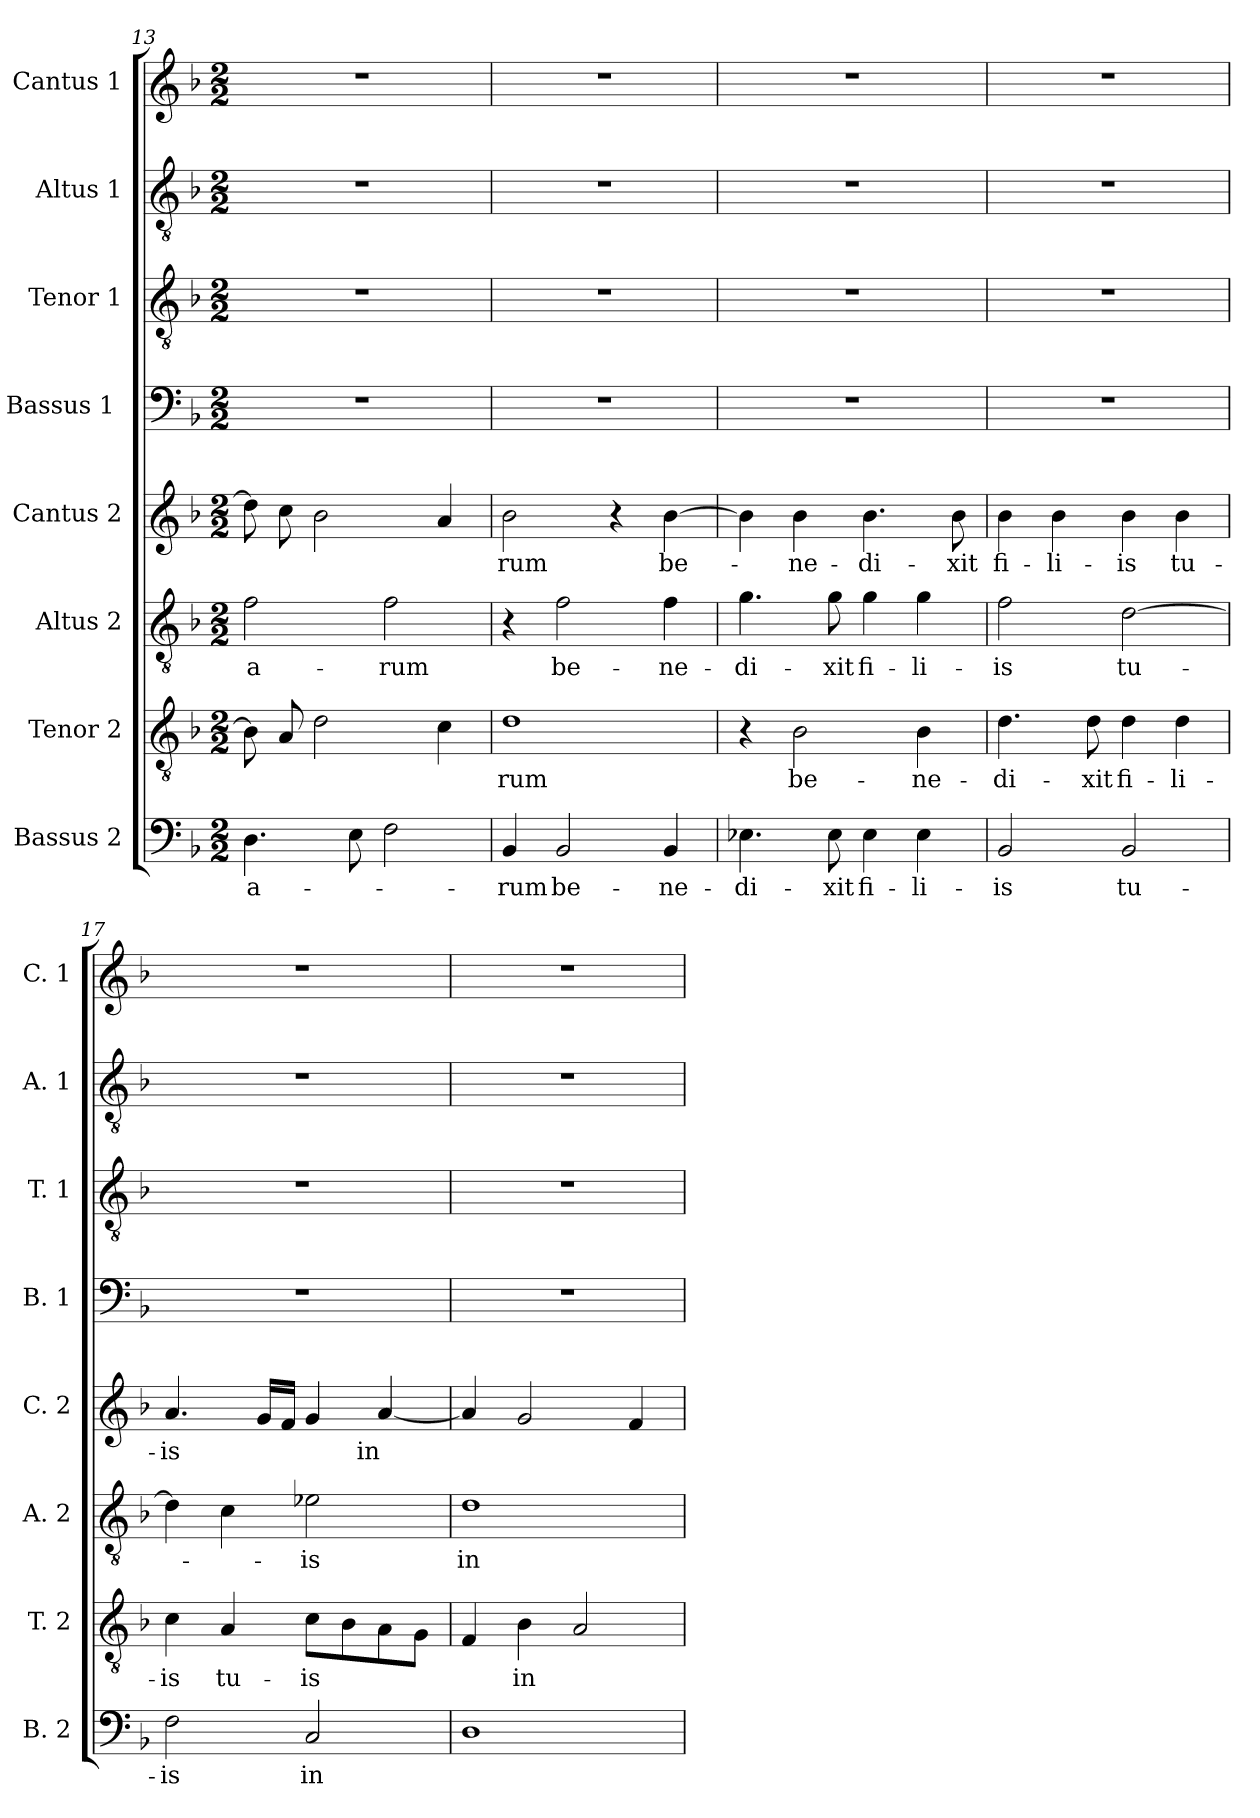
**kern	**text	**kern	**text	**kern	**text	**kern	**text	**kern	**kern	**kern	**kern
*part8	*part8	*part7	*part7	*part6	*part6	*part5	*part5	*part4	*part3	*part2	*part1
*staff8	*staff8	*staff7	*staff7	*staff6	*staff6	*staff5	*staff5	*staff4	*staff3	*staff2	*staff1
*I"Bassus 2	*	*I"Tenor 2	*	*I"Altus 2	*	*I"Cantus 2	*	*I"Bassus 1 	*I"Tenor 1	*I"Altus 1	*I"Cantus 1
*I'B. 2	*	*I'T. 2	*	*I'A. 2	*	*I'C. 2	*	*I'B. 1	*I'T. 1	*I'A. 1	*I'C. 1
*clefF4	*	*clefGv2	*	*clefGv2	*	*clefG2	*	*clefF4	*clefGv2	*clefGv2	*clefG2
*k[b-]	*	*k[b-]	*	*k[b-]	*	*k[b-]	*	*k[b-]	*k[b-]	*k[b-]	*k[b-]
*F:	*	*F:	*	*F:	*	*F:	*	*F:	*F:	*F:	*F:
*M2/2	*	*M2/2	*	*M2/2	*	*M2/2	*	*M2/2	*M2/2	*M2/2	*M2/2
=13	=13	=13	=13	=13	=13	=13	=13	=13	=13	=13	=13
4.D\	a-	8B-\]	.	2f\	a-	8dd\]	.	1r	1r	1r	1r
.	.	8A/	.	.	.	8cc\	.	.	.	.	.
.	.	2d\	.	.	.	2b-\	.	.	.	.	.
8E\	.	.	.	.	.	.	.	.	.	.	.
2F\	.	.	.	2f\	rum	.	.	.	.	.	.
.	.	4c\	.	.	.	4a/	.	.	.	.	.
=14	=14	=14	=14	=14	=14	=14	=14	=14	=14	=14	=14
4BB-/	rum	1d	rum	4r	.	2b-\	rum	1r	1r	1r	1r
2BB-/	be-	.	.	2f\	be-	.	.	.	.	.	.
.	.	.	.	.	.	4r	.	.	.	.	.
4BB-/	ne-	.	.	4f\	ne-	[4b-\	be-	.	.	.	.
=15	=15	=15	=15	=15	=15	=15	=15	=15	=15	=15	=15
4.E-X\	di-	4r	.	4.g\	di-	4b-\]	.	1r	1r	1r	1r
.	.	2B-\	be-	.	.	4b-\	ne-	.	.	.	.
8E-\	xit	.	.	8g\	xit	.	.	.	.	.	.
4E-\	fi-	.	.	4g\	fi-	4.b-\	di-	.	.	.	.
4E-\	li-	4B-\	ne-	4g\	li-	.	.	.	.	.	.
.	.	.	.	.	.	8b-\	xit	.	.	.	.
=16	=16	=16	=16	=16	=16	=16	=16	=16	=16	=16	=16
2BB-/	is	4.d\	di-	2f\	is	4b-\	fi-	1r	1r	1r	1r
.	.	.	.	.	.	4b-\	li-	.	.	.	.
.	.	8d\	xit	.	.	.	.	.	.	.	.
2BB-/	tu-	4d\	fi-	[2d\	tu-	4b-\	is	.	.	.	.
.	.	4d\	li-	.	.	4b-\	tu­-	.	.	.	.
=17	=17	=17	=17	=17	=17	=17	=17	=17	=17	=17	=17
2F\	is	4c\	is	4d\]	.	4.a/	is	1r	1r	1r	1r
.	.	4A/	tu-	4c\	.	.	.	.	.	.	.
.	.	.	.	.	.	16g/LL	.	.	.	.	.
.	.	.	.	.	.	16f/JJ	.	.	.	.	.
2C/	in	8c\L	is	2e-X\	is	4g/	.	.	.	.	.
.	.	8B-\	.	.	.	.	.	.	.	.	.
.	.	8A\	.	.	.	[4a/	in	.	.	.	.
.	.	8G\J	.	.	.	.	.	.	.	.	.
=18	=18	=18	=18	=18	=18	=18	=18	=18	=18	=18	=18
1D	.	4F/	.	1d	in	4a/]	.	1r	1r	1r	1r
.	.	4B-\	in	.	.	2g/	.	.	.	.	.
.	.	2A/	.	.	.	.	.	.	.	.	.
.	.	.	.	.	.	4f/	.	.	.	.	.
=	=	=	=	=	=	=	=	=	=	=	=
*-	*-	*-	*-	*-	*-	*-	*-	*-	*-	*-	*-
